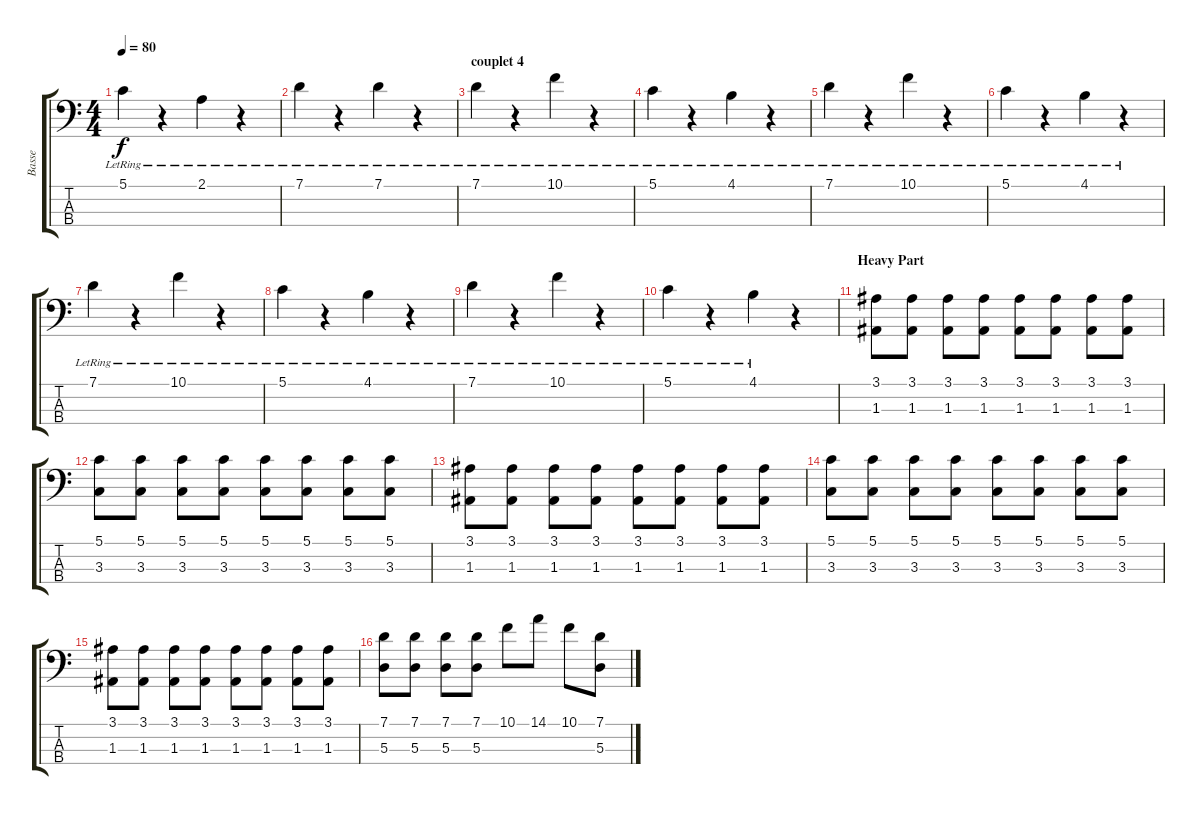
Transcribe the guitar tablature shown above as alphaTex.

\track ("Basse" "Basse") {instrument electricbassfinger}
\staff {score tabs}
\tuning (G2 D2 A1 E1) {hide}
\ts (4 4)
\tempo 80
\clef f4
\ks c
5.1{lr}.4{dy f} r.4 2.1{lr}.4 r.4 |
7.1{lr}.4 r.4 7.1{lr}.4 r.4 |
\section ("" "couplet 4")
7.1{lr}.4 r.4 10.1{lr}.4 r.4 |
5.1{lr}.4 r.4 4.1{lr}.4 r.4 |
7.1{lr}.4 r.4 10.1{lr}.4 r.4 |
5.1{lr}.4 r.4 4.1{lr}.4 r.4 |
7.1{lr}.4 r.4 10.1{lr}.4 r.4 |
5.1{lr}.4 r.4 4.1{lr}.4 r.4 |
7.1{lr}.4 r.4 10.1{lr}.4 r.4 |
5.1{lr}.4 r.4 4.1{lr}.4 r.4 |
\section ("" "Heavy Part")
(3.1 1.3).8 (3.1 1.3).8 (3.1 1.3).8 (3.1 1.3).8 (3.1 1.3).8 (3.1 1.3).8 (3.1 1.3).8 (3.1 1.3).8 |
(5.1 3.3).8 (5.1 3.3).8 (5.1 3.3).8 (5.1 3.3).8 (5.1 3.3).8 (5.1 3.3).8 (5.1 3.3).8 (5.1 3.3).8 |
(3.1 1.3).8 (3.1 1.3).8 (3.1 1.3).8 (3.1 1.3).8 (3.1 1.3).8 (3.1 1.3).8 (3.1 1.3).8 (3.1 1.3).8 |
(5.1 3.3).8 (5.1 3.3).8 (5.1 3.3).8 (5.1 3.3).8 (5.1 3.3).8 (5.1 3.3).8 (5.1 3.3).8 (5.1 3.3).8 |
(3.1 1.3).8 (3.1 1.3).8 (3.1 1.3).8 (3.1 1.3).8 (3.1 1.3).8 (3.1 1.3).8 (3.1 1.3).8 (3.1 1.3).8 |
(7.1 5.3).8 (7.1 5.3).8 (7.1 5.3).8 (7.1 5.3).8 10.1.8 14.1.8 10.1.8 (7.1 5.3).8
